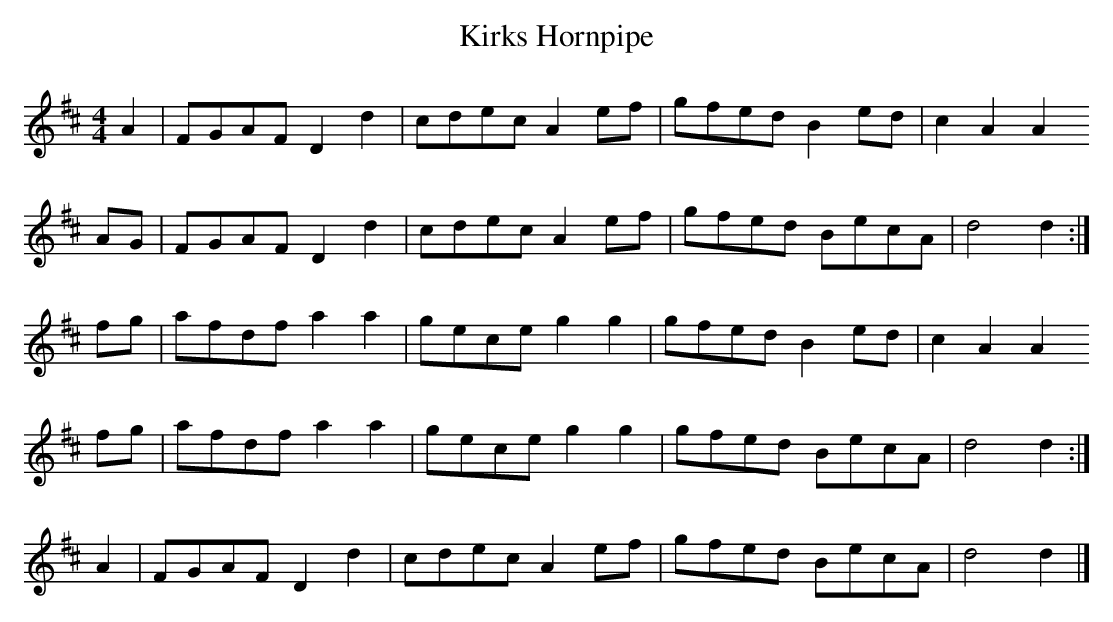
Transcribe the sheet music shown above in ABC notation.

X:1
T:Kirks Hornpipe
M:4/4
L:1/8
K:D
A2 | FGAF D2 d2 | cdec A2 ef | gfed B2 ed | c2 A2 A2
AG | FGAF D2 d2 | cdec A2 ef | gfed BecA  | d4    d2 :|
fg | afdf a2 a2 | gece g2 g2 | gfed B2 ed | c2 A2 A2
1fg | afdf a2 a2 | gece g2 g2 | gfed BecA  | d4    d2 :|
2A2 | FGAF D2 d2 | cdec A2 ef | gfed BecA  | d4    d2 |]
